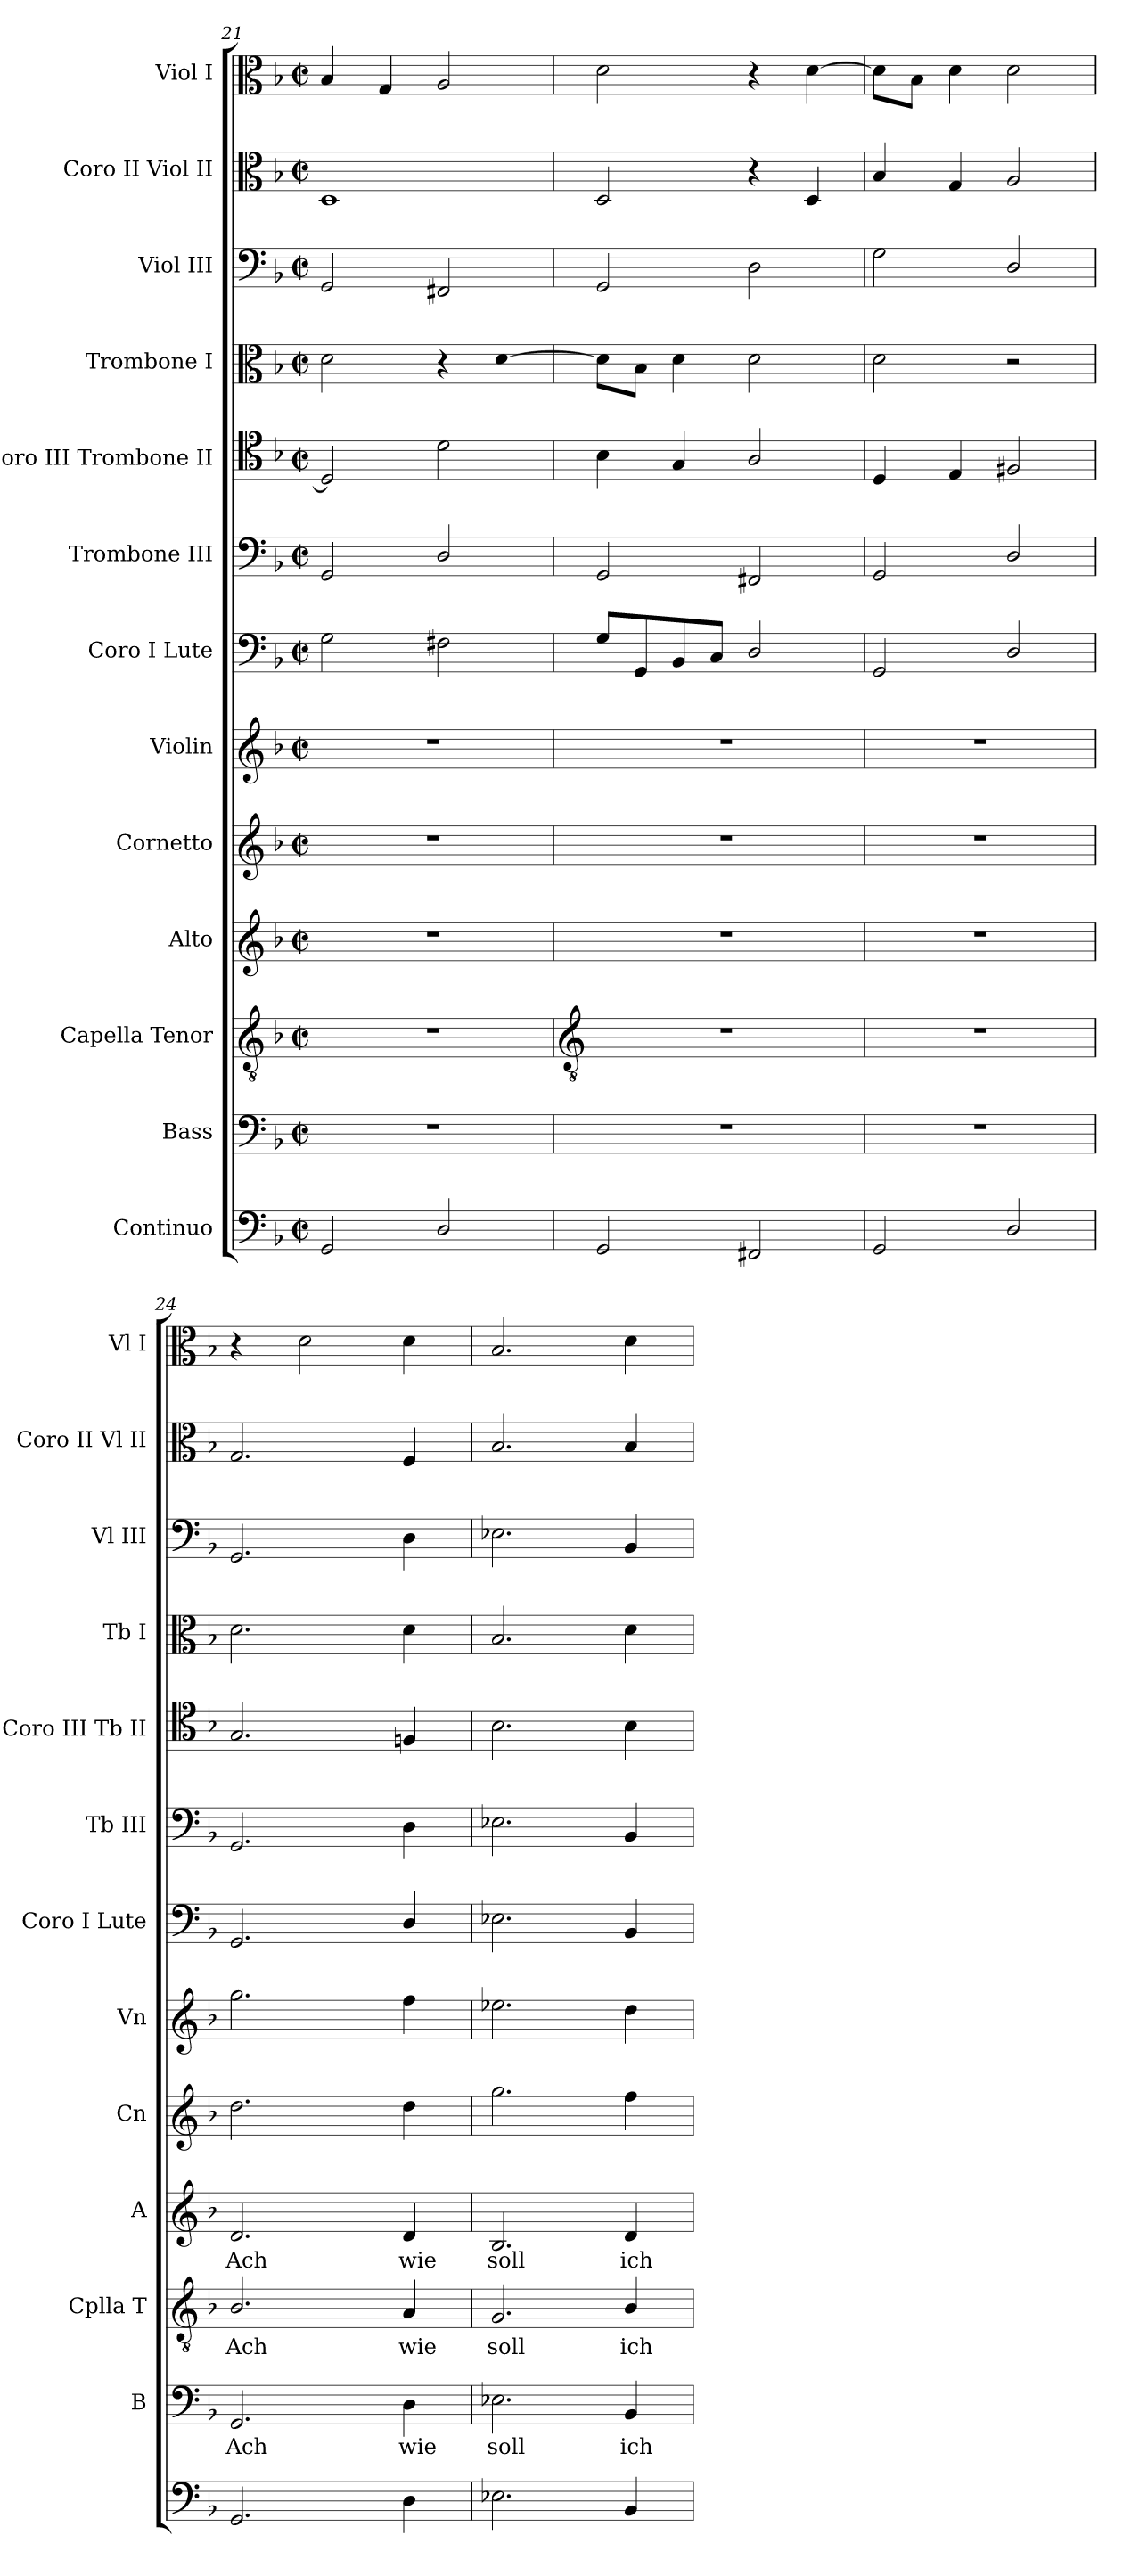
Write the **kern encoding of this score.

**kern	**kern	**text	**kern	**text	**kern	**text	**kern	**kern	**kern	**kern	**kern	**kern	**kern	**kern	**kern
*part13	*part12	*part12	*part11	*part11	*part10	*part10	*part9	*part8	*part7	*part6	*part5	*part4	*part3	*part2	*part1
*staff13	*staff12	*staff12	*staff11	*staff11	*staff10	*staff10	*staff9	*staff8	*staff7	*staff6	*staff5	*staff4	*staff3	*staff2	*staff1
*I"Continuo	*I"Bass	*	*I"Capella Tenor	*	*I"Alto	*	*I"Cornetto	*I"Violin	*I"Coro I Lute	*I"Trombone III	*I"Coro III Trombone II	*I"Trombone I	*I"Viol III	*I"Coro II Viol II	*I"Viol I
*	*I'B	*	*I'Cplla T	*	*I'A	*	*I'Cn	*I'Vn	*I'Coro I Lute	*I'Tb III	*I'Coro III Tb II	*I'Tb I	*I'Vl III	*I'Coro II Vl II	*I'Vl I
*clefF4	*clefF4	*	*clefGv2	*	*clefG2	*	*clefG2	*clefG2	*clefF4	*clefF4	*clefC4	*clefC3	*clefF4	*clefC3	*clefC3
*k[b-]	*k[b-]	*	*k[b-]	*	*k[b-]	*	*k[b-]	*k[b-]	*k[b-]	*k[b-]	*k[b-]	*k[b-]	*k[b-]	*k[b-]	*k[b-]
*F:	*F:	*	*F:	*	*F:	*	*F:	*F:	*F:	*F:	*F:	*F:	*F:	*F:	*F:
*M2/2	*M2/2	*	*M2/2	*	*M2/2	*	*M2/2	*M2/2	*M2/2	*M2/2	*M2/2	*M2/2	*M2/2	*M2/2	*M2/2
*met(c|)	*met(c|)	*	*met(c|)	*	*met(c|)	*	*met(c|)	*met(c|)	*met(c|)	*met(c|)	*met(c|)	*met(c|)	*met(c|)	*met(c|)	*met(c|)
=21	=21	=21	=21	=21	=21	=21	=21	=21	=21	=21	=21	=21	=21	=21	=21
2GG	1r	.	1r	.	1r	.	1r	1r	2G	2GG	2D]	2d	2GG	1D	4B-
.	.	.	.	.	.	.	.	.	.	.	.	.	.	.	4G
2D/	.	.	.	.	.	.	.	.	2F#X	2D/	2d	4r	2FF#X	.	2A
.	.	.	.	.	.	.	.	.	.	.	.	[4d	.	.	.
!!LO:LB:g=z
=22	=22	=22	=22	=22	=22	=22	=22	=22	=22	=22	=22	=22	=22	=22	=22
*	*	*	*clefGv2	*	*	*	*	*	*	*	*	*	*	*	*
2GG	1r	.	1r	.	1r	.	1r	1r	8GL	2GG	4B-	8dL]	2GG	2D	2d
.	.	.	.	.	.	.	.	.	8GG	.	.	8B-J	.	.	.
.	.	.	.	.	.	.	.	.	8BB-	.	4G	4d	.	.	.
.	.	.	.	.	.	.	.	.	8CJ	.	.	.	.	.	.
2FF#X	.	.	.	.	.	.	.	.	2D/	2FF#X	2A/	2d	2D	4r	4r
.	.	.	.	.	.	.	.	.	.	.	.	.	.	4D	[4d
=23	=23	=23	=23	=23	=23	=23	=23	=23	=23	=23	=23	=23	=23	=23	=23
2GG	1r	.	1r	.	1r	.	1r	1r	2GG	2GG	4D	2d	2G	4B-	8dL]
.	.	.	.	.	.	.	.	.	.	.	.	.	.	.	8B-J
.	.	.	.	.	.	.	.	.	.	.	4E	.	.	4G	4d
2D/	.	.	.	.	.	.	.	.	2D/	2D/	2F#X	2r	2D/	2A	2d
=24	=24	=24	=24	=24	=24	=24	=24	=24	=24	=24	=24	=24	=24	=24	=24
!	!	!LO:LY:b	!	!LO:LY:b	!	!LO:LY:b	!	!	!	!	!	!	!	!	!
2.GG	2.GG	Ach	2.B-/	Ach	2.d	Ach	2.dd	2.gg	2.GG	2.GG	2.G	2.d	2.GG	2.G	4r
.	.	.	.	.	.	.	.	.	.	.	.	.	.	.	2d
!	!	!LO:LY:b	!	!LO:LY:b	!	!LO:LY:b	!	!	!	!	!	!	!	!	!
4D	4D	wie	4A	wie	4d	wie	4dd	4ff	4D/	4D\	4Fn	4d	4D	4F	4d
=25	=25	=25	=25	=25	=25	=25	=25	=25	=25	=25	=25	=25	=25	=25	=25
!	!	!LO:LY:b	!	!LO:LY:b	!	!LO:LY:b	!	!	!	!	!	!	!	!	!
2.E-X	2.E-X	soll	2.G	soll	2.B-	soll	2.gg	2.ee-X	2.E-X	2.E-X	2.B-	2.B-	2.E-X	2.B-	2.B-
!	!	!LO:LY:b	!	!LO:LY:b	!	!LO:LY:b	!	!	!	!	!	!	!	!	!
4BB-	4BB-	ich	4B-/	ich	4d	ich	4ff	4dd	4BB-	4BB-	4B-	4d	4BB-	4B-	4d
=	=	=	=	=	=	=	=	=	=	=	=	=	=	=	=
*-	*-	*-	*-	*-	*-	*-	*-	*-	*-	*-	*-	*-	*-	*-	*-
